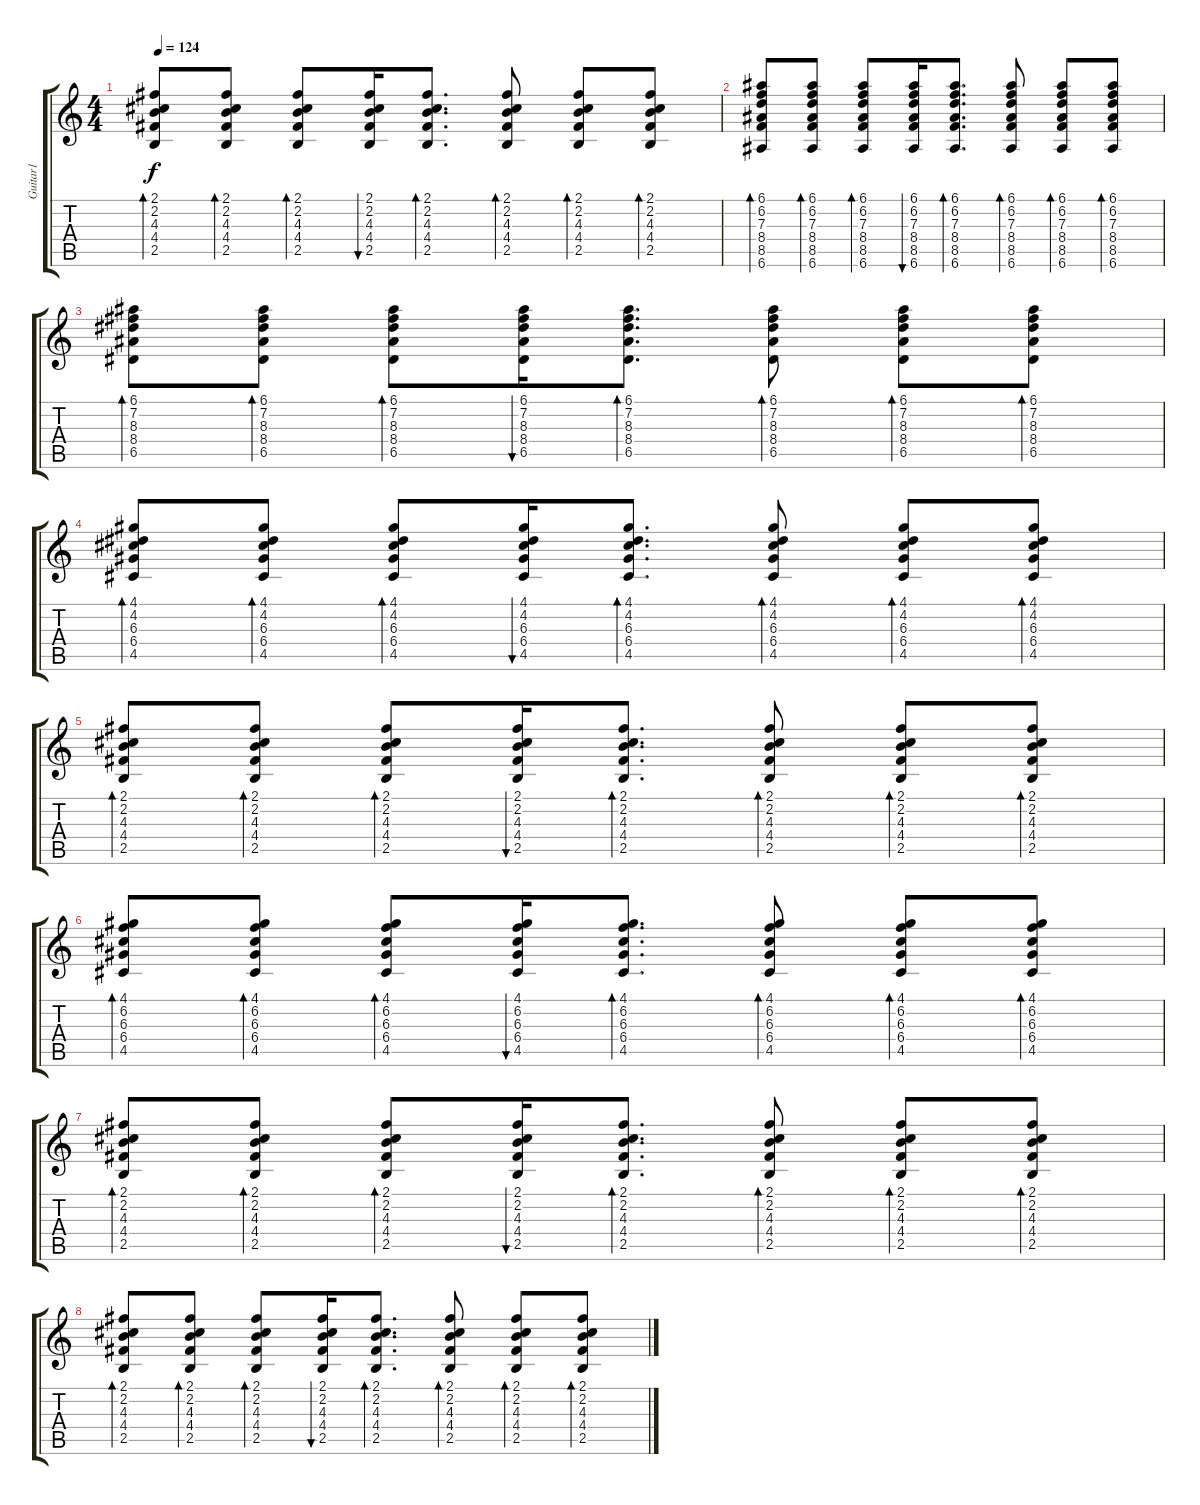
\track ("Guitar1" "Guitar1") {instrument acousticguitarnylon}
\staff {score tabs}
\tuning (E4 B3 G3 D3 A2 E2) {hide}
\ts (4 4)
\tempo 124
\clef g2
\ks c
(2.1 2.2 4.3 4.4 2.5).8{bd 60 dy f} (2.1 2.2 4.3 4.4 2.5).8{bd 60} (2.1 2.2 4.3 4.4 2.5).8{bd 60} (2.1 2.2 4.3 4.4 2.5).16{bu 60} (2.1 2.2 4.3 4.4 2.5).8{d bd 60} (2.1 2.2 4.3 4.4 2.5).8{bd 60} (2.1 2.2 4.3 4.4 2.5).8{bd 60} (2.1 2.2 4.3 4.4 2.5).8{bd 60} |
(6.1 6.2 7.3 8.4 8.5 6.6).8{bd 60} (6.1 6.2 7.3 8.4 8.5 6.6).8{bd 60} (6.1 6.2 7.3 8.4 8.5 6.6).8{bd 60} (6.1 6.2 7.3 8.4 8.5 6.6).16{bu 60} (6.1 6.2 7.3 8.4 8.5 6.6).8{d bd 60} (6.1 6.2 7.3 8.4 8.5 6.6).8{bd 60} (6.1 6.2 7.3 8.4 8.5 6.6).8{bd 60} (6.1 6.2 7.3 8.4 8.5 6.6).8{bd 60} |
(6.1 7.2 8.3 8.4 6.5).8{bd 60} (6.1 7.2 8.3 8.4 6.5).8{bd 60} (6.1 7.2 8.3 8.4 6.5).8{bd 60} (6.1 7.2 8.3 8.4 6.5).16{bu 60} (6.1 7.2 8.3 8.4 6.5).8{d bd 60} (6.1 7.2 8.3 8.4 6.5).8{bd 60} (6.1 7.2 8.3 8.4 6.5).8{bd 60} (6.1 7.2 8.3 8.4 6.5).8{bd 60} |
(4.1 4.2 6.3 6.4 4.5).8{bd 60} (4.1 4.2 6.3 6.4 4.5).8{bd 60} (4.1 4.2 6.3 6.4 4.5).8{bd 60} (4.1 4.2 6.3 6.4 4.5).16{bu 60} (4.1 4.2 6.3 6.4 4.5).8{d bd 60} (4.1 4.2 6.3 6.4 4.5).8{bd 60} (4.1 4.2 6.3 6.4 4.5).8{bd 60} (4.1 4.2 6.3 6.4 4.5).8{bd 60} |
(2.1 2.2 4.3 4.4 2.5).8{bd 60} (2.1 2.2 4.3 4.4 2.5).8{bd 60} (2.1 2.2 4.3 4.4 2.5).8{bd 60} (2.1 2.2 4.3 4.4 2.5).16{bu 60} (2.1 2.2 4.3 4.4 2.5).8{d bd 60} (2.1 2.2 4.3 4.4 2.5).8{bd 60} (2.1 2.2 4.3 4.4 2.5).8{bd 60} (2.1 2.2 4.3 4.4 2.5).8{bd 60} |
(4.1 6.2 6.3 6.4 4.5).8{bd 60} (4.1 6.2 6.3 6.4 4.5).8{bd 60} (4.1 6.2 6.3 6.4 4.5).8{bd 60} (4.1 6.2 6.3 6.4 4.5).16{bu 60} (4.1 6.2 6.3 6.4 4.5).8{d bd 60} (4.1 6.2 6.3 6.4 4.5).8{bd 60} (4.1 6.2 6.3 6.4 4.5).8{bd 60} (4.1 6.2 6.3 6.4 4.5).8{bd 60} |
(2.1 2.2 4.3 4.4 2.5).8{bd 60} (2.1 2.2 4.3 4.4 2.5).8{bd 60} (2.1 2.2 4.3 4.4 2.5).8{bd 60} (2.1 2.2 4.3 4.4 2.5).16{bu 60} (2.1 2.2 4.3 4.4 2.5).8{d bd 60} (2.1 2.2 4.3 4.4 2.5).8{bd 60} (2.1 2.2 4.3 4.4 2.5).8{bd 60} (2.1 2.2 4.3 4.4 2.5).8{bd 60} |
(2.1 2.2 4.3 4.4 2.5).8{bd 60} (2.1 2.2 4.3 4.4 2.5).8{bd 60} (2.1 2.2 4.3 4.4 2.5).8{bd 60} (2.1 2.2 4.3 4.4 2.5).16{bu 60} (2.1 2.2 4.3 4.4 2.5).8{d bd 60} (2.1 2.2 4.3 4.4 2.5).8{bd 60} (2.1 2.2 4.3 4.4 2.5).8{bd 60} (2.1 2.2 4.3 4.4 2.5).8{bd 60}
